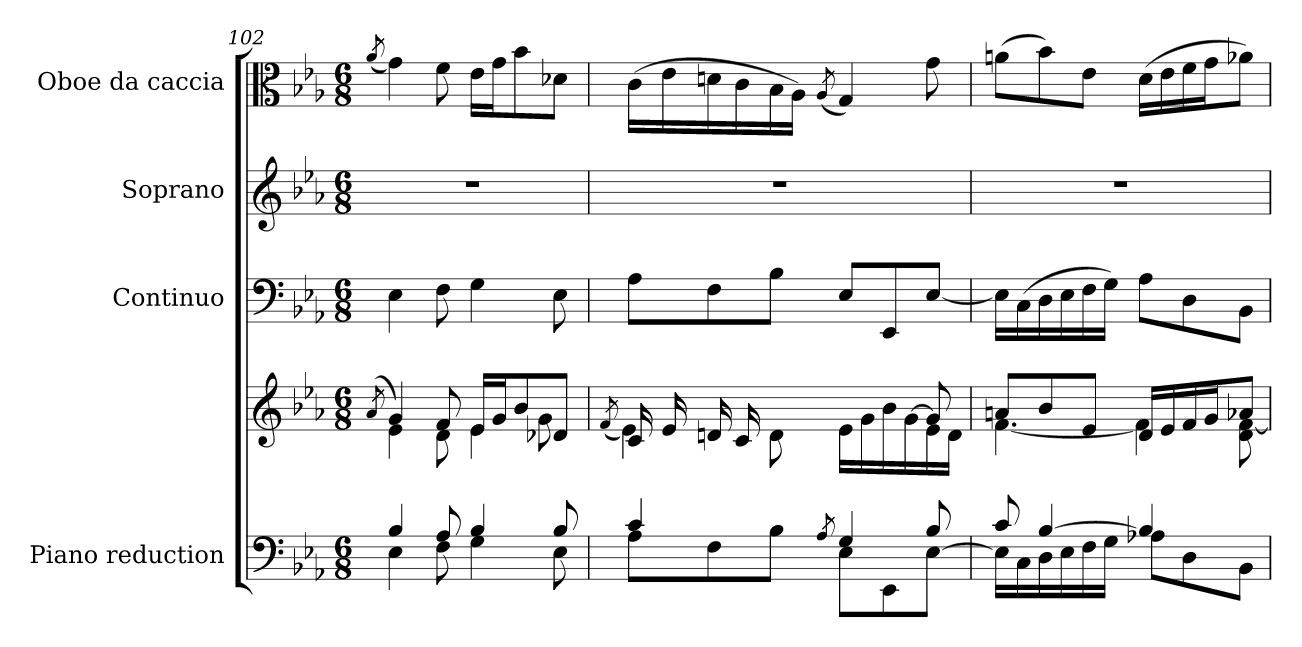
**kern	**kern	**kern	**kern	**kern
*part4	*part4	*part3	*part2	*part1
*staff5	*staff4	*staff3	*staff2	*staff1
*I"Piano reduction	*	*I"Continuo	*I"Soprano	*I"Oboe da caccia
*I'Pno	*	*	*	*I'Ob
!!LO:PB:g=z
*clefF4	*clefG2	*clefF4	*clefG2	*clefC3
*k[b-e-a-]	*k[b-e-a-]	*k[b-e-a-]	*k[b-e-a-]	*k[b-e-a-]
*M6/8	*M6/8	*M6/8	*M6/8	*M6/8
=102	=102	=102	=102	=102
.	(<8qa-/	.	.	(<8qa-/
*^	*^	*	*	*
4B-/	4E-\	4g/)	4e-\	4E-\	2.r	4g\)
8A-/	8F\	8f/	8d\	8F\	.	8f\
4B-/	4G\	16e-/LL	4e-\	4G\	.	16e-\LL
.	.	16g/J	.	.	.	16g\J
.	.	8b-/	.	.	.	8b-\
8B-/	8E-\	8d-X/J	8g\	8E-\	.	8d-X\J
*v	*v	*	*	*	*	*
=103	=103	=103	=103	=103	=103
.	.	(<8qf/	.	.	.
*^	*	*	*	*	*
*	*^	*	*	*	*	*
4ryy	4c/	8A-\L	16c/LL	4e-\)	8A-\L	2.r	(>16c\LL
.	.	.	16e-/	.	.	.	16e-\
.	.	8F\	16dn/	.	8F\	.	16dn\
.	.	.	16c/	.	.	.	16c\
16B-/	8ryy	8B-\J	8ryy	8d\	8B-\J	.	16B-\
16A-/JJ	.	.	.	.	.	.	16A-\JJ)
.	8qA-/	.	.	.	.	.	(<8qA-/
4.ryy	4G/	8E-\L	4ryy	16e-\LL	8E-/L	.	4G/)
.	.	.	.	16g\	.	.	.
.	.	8EE-\	.	16b-\	8EE-/	.	.
.	.	.	.	[16g\	.	.	.
.	8B-/	[8E-\J	8g/]	16e-\	[8E-/J	.	8g\
.	.	.	.	16d\JJ	.	.	.
*	*v	*v	*	*	*	*	*
=104	=104	=104	=104	=104	=104	=104
8c/	16E-\LL]	8an/L	[4.f\	16E-\LL]	2.r	(>8an\L
.	16C\	.	.	(>16C\	.	.
[4B-/	16D\	8b-/	.	16D\	.	8b-\)
.	16E-\	.	.	16E-\	.	.
.	16F\	8e-/J	.	16F\	.	8e-\J
.	16G\JJ	.	.	16G\JJ)	.	.
4B-/]	8A-X\L	16d/LL	4f\]	8A-\L	.	(>16d\LL
.	.	16e-/	.	.	.	16e-\
.	8D\	16f/	.	8D\	.	16f\
.	.	16g/J	.	.	.	16g\J
8ryy	8BB-\J	8a-X/J	8d\ [8f\	8BB-\J	.	8a-X\J)
*v	*v	*	*	*	*	*
*	*v	*v	*	*	*
=	=	=	=	=
*-	*-	*-	*-	*-
